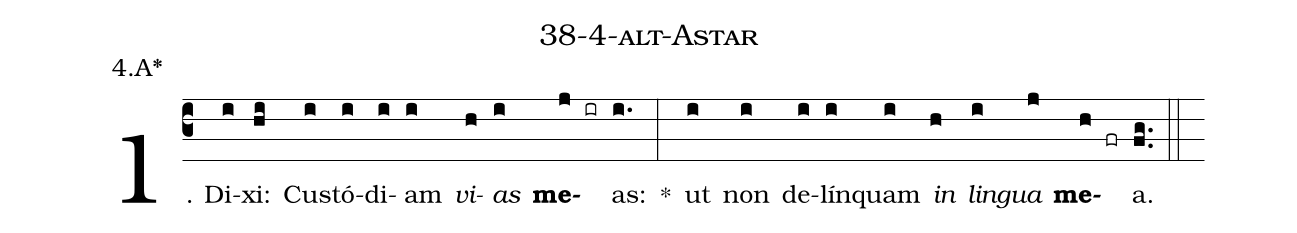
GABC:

name: 38-4-alt-Astar;
annotation: 4.A*;
%%
(c3)1. Di(i)xi:(hi) Cus(i)tó(i)di(i)am(i) <i>vi</i>(h)<i>as</i>(i) <b>me</b>(j ir)as:(i.) *(:) ut(i) non(i) de(i)lín(i)quam(i) <i>in</i>(h) <i>lin</i>(i)<i>gua</i>(j) <b>me</b>(h fr)a.(fg..) (::)
